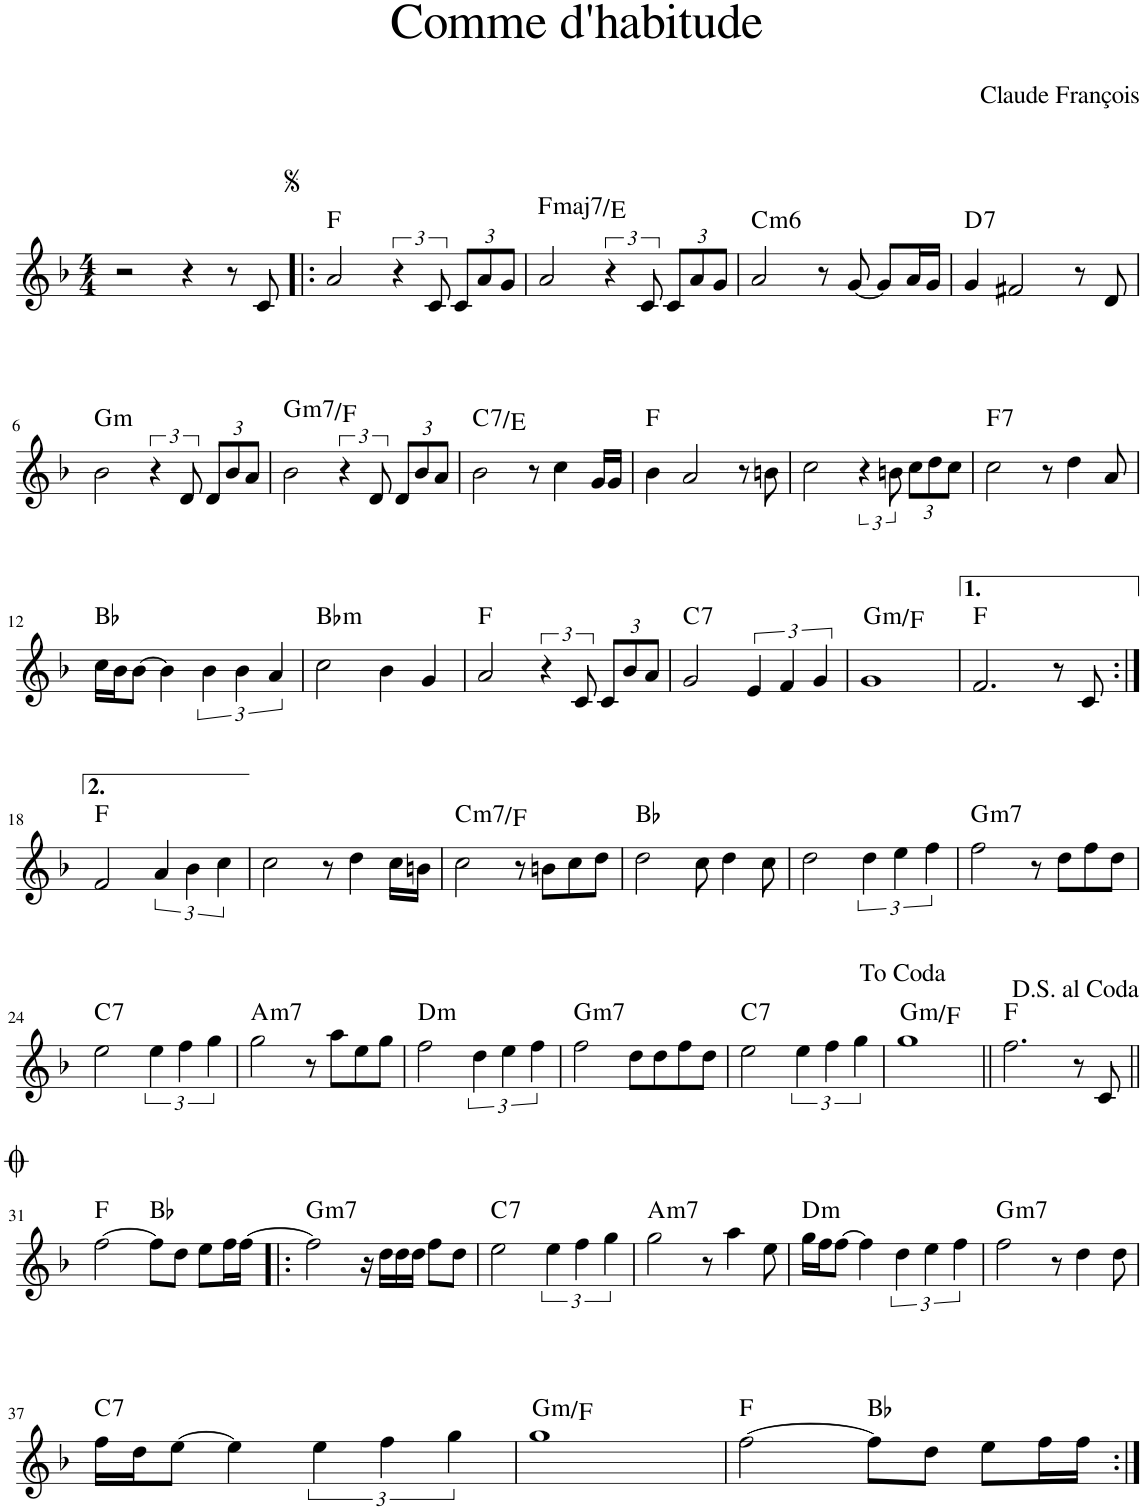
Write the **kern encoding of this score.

**kern	**harte
*part1	*part1
*staff1	*
*I"Piano	*
*I'Pno.	*
*clefG2	*
*k[b-]	*
*M4/4	*
=1	=1
2r	.
4r	.
8r	.
8c/	.
=2!|:	=2!|:
2a/	F:maj
6r	.
12c/	.
*Xbrackettup	*
12c/L	.
12a/	.
12g/J	.
=3	=3
!	!LO:H:kt=maj7
2a/	F:maj7/7
*brackettup	*
6r	.
12c/	.
*Xbrackettup	*
12c/L	.
12a/	.
12g/J	.
=4	=4
!	!LO:H:kt=m6
2a/	C:min6
8r	.
[8g/	.
8g/L]	.
16a/L	.
16g/JJ	.
=5	=5
!	!LO:H:kt=7
4g/	D:7
2f#X/	.
8r	.
8d/	.
!!LO:LB:g=z
=6	=6
!	!LO:H:kt=m
2b-\	G:min
*brackettup	*
6r	.
12d/	.
*Xbrackettup	*
12d/L	.
12b-/	.
12a/J	.
=7	=7
!	!LO:H:kt=m7
2b-\	G:min7/b7
*brackettup	*
6r	.
12d/	.
*Xbrackettup	*
12d/L	.
12b-/	.
12a/J	.
=8	=8
!	!LO:H:kt=7
2b-\	C:7/3
8r	.
4cc\	.
16g/LL	.
16g/JJ	.
=9	=9
4b-\	F:maj
2a/	.
8r	.
8bn\	.
=10	=10
2cc\	.
*brackettup	*
6r	.
12bn\	.
*Xbrackettup	*
12cc\L	.
12dd\	.
12cc\J	.
=11	=11
!	!LO:H:kt=7
2cc\	F:7
8r	.
4dd\	.
8a/	.
!!LO:LB:g=z
=12	=12
16cc\LL	Bb:maj
16b-\J	.
[8b-\J	.
4b-\]	.
*brackettup	*
6b-\	.
6b-\	.
6a/	.
=13	=13
!	!LO:H:kt=m
2cc\	Bb:min
4b-\	.
4g/	.
=14	=14
2a/	F:maj
6r	.
12c/	.
*Xbrackettup	*
12c/L	.
12b-/	.
12a/J	.
=15	=15
!	!LO:H:kt=7
2g/	C:7
*brackettup	*
6e/	.
6f/	.
6g/	.
=16	=16
!	!LO:H:kt=m
1g	G:min/b7
=17	=17
2.f/	F:maj
8r	.
8c/	.
!!LO:LB:g=z
=18:|!	=18:|!
2f/	F:maj
6a/	.
6b-\	.
6cc\	.
=19	=19
2cc\	.
8r	.
4dd\	.
16cc\LL	.
16bn\JJ	.
=20	=20
!	!LO:H:kt=m7
2cc\	C:min7/4
8r	.
8bn\L	.
8cc\	.
8dd\J	.
=21	=21
2dd\	Bb:maj
8cc\	.
4dd\	.
8cc\	.
=22	=22
2dd\	.
6dd\	.
6ee\	.
6ff\	.
=23	=23
!	!LO:H:kt=m7
2ff\	G:min7
8r	.
8dd\L	.
8ff\	.
8dd\J	.
!!LO:LB:g=z
=24	=24
!	!LO:H:kt=7
2ee\	C:7
6ee\	.
6ff\	.
6gg\	.
=25	=25
!	!LO:H:kt=m7
2gg\	A:min7
8r	.
8aa\L	.
8ee\	.
8gg\J	.
=26	=26
!	!LO:H:kt=m
2ff\	D:min
6dd\	.
6ee\	.
6ff\	.
=27	=27
!	!LO:H:kt=m7
2ff\	G:min7
8dd\L	.
8dd\	.
8ff\	.
8dd\J	.
=28	=28
!	!LO:H:kt=7
2ee\	C:7
6ee\	.
6ff\	.
6gg\	.
=29	=29
!	!LO:H:kt=m
1gg	G:min/b7
=30||	=30||
2.ff\	F:maj
8r	.
8c/	.
!!LO:LB:g=z
=31||	=31||
[2ff\	F:maj
8ff\L]	Bb:maj
8dd\J	.
8ee\L	.
16ff\L	.
[16ff\JJ	.
=32!|:	=32!|:
!	!LO:H:kt=m7
2ff\]	G:min7
16r	.
16dd\LL	.
16dd\	.
16dd\JJ	.
8ff\L	.
8dd\J	.
=33	=33
!	!LO:H:kt=7
2ee\	C:7
6ee\	.
6ff\	.
6gg\	.
=34	=34
!	!LO:H:kt=m7
2gg\	A:min7
8r	.
4aa\	.
8ee\	.
=35	=35
!	!LO:H:kt=m
16gg\LL	D:min
16ff\J	.
[8ff\J	.
4ff\]	.
6dd\	.
6ee\	.
6ff\	.
=36	=36
!	!LO:H:kt=m7
2ff\	G:min7
8r	.
4dd\	.
8dd\	.
!!LO:LB:g=z
=37	=37
!	!LO:H:kt=7
16ff\LL	C:7
16dd\J	.
[8ee\J	.
4ee\]	.
6ee\	.
6ff\	.
6gg\	.
=38	=38
!	!LO:H:kt=m
1gg	G:min/b7
=39	=39
[2ff\	F:maj
8ff\L]	Bb:maj
8dd\J	.
8ee\L	.
16ff\L	.
16ff\JJ	.
=:|!	=:|!
*-	*-
